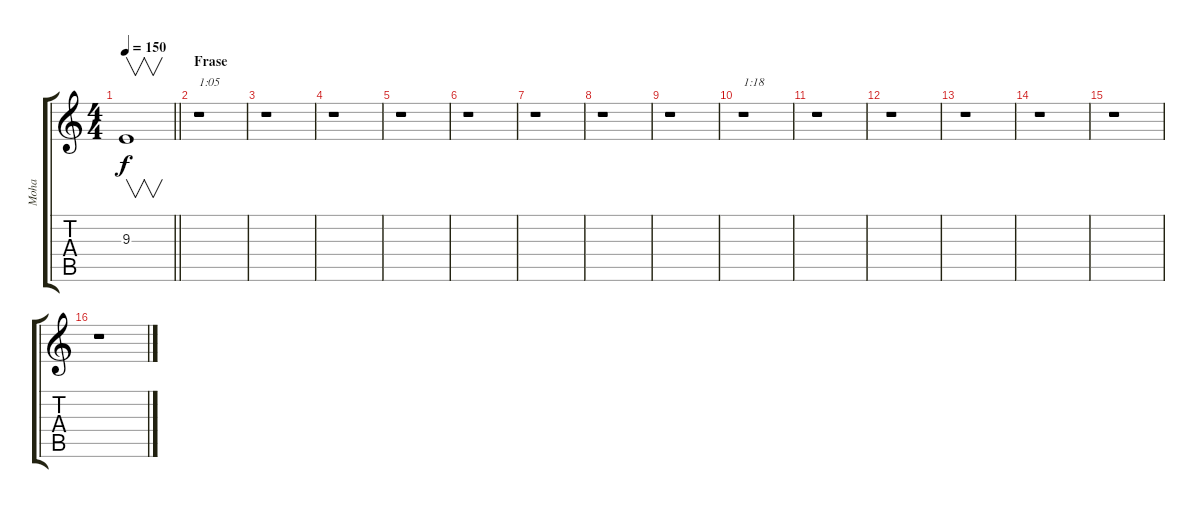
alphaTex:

\track ("Moha" "Moha") {instrument violin}
\staff {score tabs}
\tuning (E4 B3 G3 D3 A2 E2) {hide}
\ts (4 4)
\tempo 150
\clef g2
\barLineRight lightlight
\ks c
9.3.1{v dy f} |
\section ("" "Frase")
r.1{txt "1:05"} |
r.1 |
r.1 |
r.1 |
r.1 |
r.1 |
r.1 |
r.1 |
r.1{txt "1:18"} |
r.1 |
r.1 |
r.1 |
r.1 |
r.1 |
r.1
